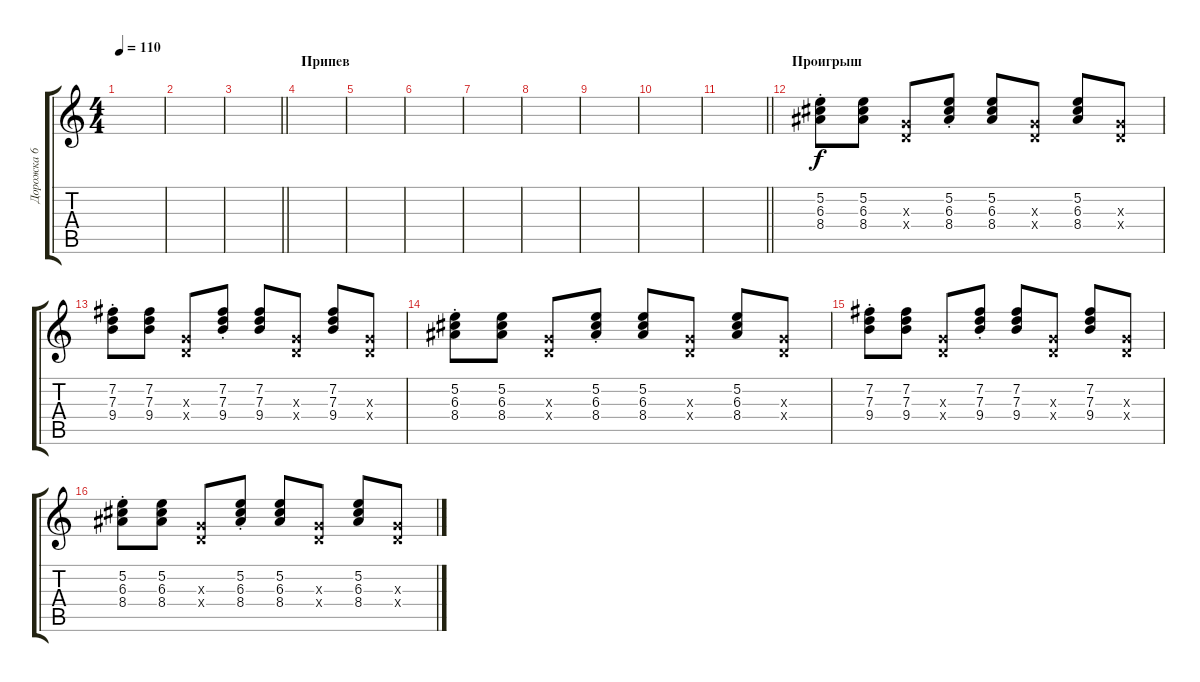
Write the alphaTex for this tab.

\track ("Дорожка 6" "Дорожка 6") {instrument acousticguitarsteel}
\staff {score tabs}
\tuning (E4 B3 G3 D3 A2 E2) {hide}
\ts (4 4)
\tempo 110
\clef g2
\ks c
|
|
\barLineRight lightlight
|
\section ("" "Припев")
|
|
|
|
|
|
|
\barLineRight lightlight
|
\section ("" "Проигрыш")
(5.2{st} 6.3{st} 8.4{st}).8 (5.2 6.3 8.4).8 (0.3{x} 0.4{x}).8 (5.2{st} 6.3{st} 8.4{st}).8 (5.2 6.3 8.4).8 (0.3{x} 0.4{x}).8 (5.2 6.3 8.4).8 (0.3{x} 0.4{x}).8 |
(7.2{st} 7.3{st} 9.4{st}).8 (7.2 7.3 9.4).8 (0.3{x} 0.4{x}).8 (7.2{st} 7.3{st} 9.4{st}).8 (7.2 7.3 9.4).8 (0.3{x} 0.4{x}).8 (7.2 7.3 9.4).8 (0.3{x} 0.4{x}).8 |
(5.2{st} 6.3{st} 8.4{st}).8 (5.2 6.3 8.4).8 (0.3{x} 0.4{x}).8 (5.2{st} 6.3{st} 8.4{st}).8 (5.2 6.3 8.4).8 (0.3{x} 0.4{x}).8 (5.2 6.3 8.4).8 (0.3{x} 0.4{x}).8 |
(7.2{st} 7.3{st} 9.4{st}).8 (7.2 7.3 9.4).8 (0.3{x} 0.4{x}).8 (7.2{st} 7.3{st} 9.4{st}).8 (7.2 7.3 9.4).8 (0.3{x} 0.4{x}).8 (7.2 7.3 9.4).8 (0.3{x} 0.4{x}).8 |
(5.2{st} 6.3{st} 8.4{st}).8 (5.2 6.3 8.4).8 (0.3{x} 0.4{x}).8 (5.2{st} 6.3{st} 8.4{st}).8 (5.2 6.3 8.4).8 (0.3{x} 0.4{x}).8 (5.2 6.3 8.4).8 (0.3{x} 0.4{x}).8
